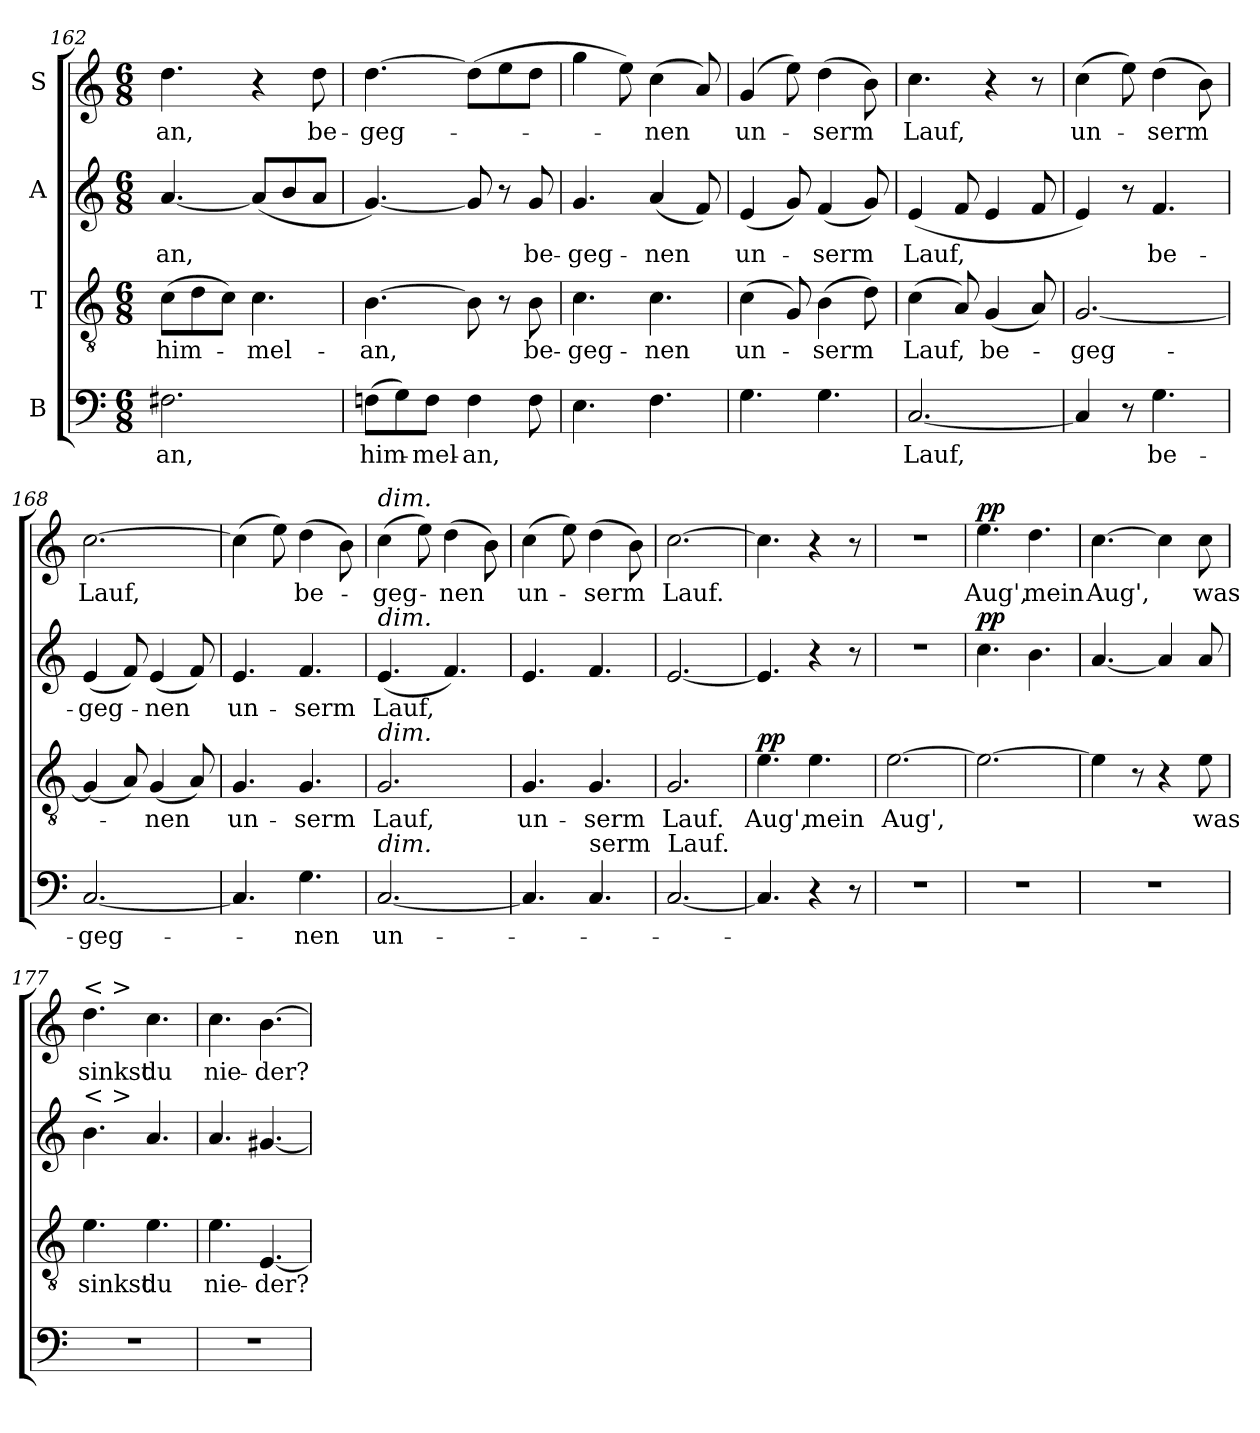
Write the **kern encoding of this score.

**kern	**text	**kern	**text	**dynam	**kern	**text	**dynam	**kern	**text	**dynam
*part4	*part4	*part3	*part3	*part3	*part2	*part2	*part2	*part1	*part1	*part1
*staff4	*staff4	*staff3	*staff3	*staff3	*staff2	*staff2	*staff2	*staff1	*staff1	*staff1
*I"B	*	*I"T	*	*	*I"A	*	*	*I"S	*	*
*clefF4	*	*clefGv2	*	*	*clefG2	*	*	*clefG2	*	*
*k[]	*	*k[]	*	*	*k[]	*	*	*k[]	*	*
*M6/8	*	*M6/8	*	*	*M6/8	*	*	*M6/8	*	*
=162	=162	=162	=162	=162	=162	=162	=162	=162	=162	=162
!	!LO:LY:b	!	!LO:LY:b	!	!	!LO:LY:b	!	!	!LO:LY:b	!
2.F#X\	-an,	(>8c\L	him-	.	[4.a/	-an,	.	4.dd\	-an,	.
.	.	8d\	.	.	.	.	.	.	.	.
.	.	8c\J)	.	.	.	.	.	.	.	.
!	!	!	!LO:LY:b	!	!	!	!	!	!	!
.	.	4.c\	-mel-	.	(<8a/L]	.	.	4r	.	.
.	.	.	.	.	8b/	.	.	.	.	.
!	!	!	!	!	!	!	!	!	!LO:LY:b	!
.	.	.	.	.	8a/J	.	.	8dd\	be-	.
=163	=163	=163	=163	=163	=163	=163	=163	=163	=163	=163
!	!LO:LY:b	!	!LO:LY:b	!	!	!	!	!	!LO:LY:b	!
(>8Fn\L	him-	[4.B\	-an,	.	[4.g/)	.	.	[4.dd\	­geg-	.
8G\)	.	.	.	.	.	.	.	.	.	.
!	!LO:LY:b	!	!	!	!	!	!	!	!	!
8F\J	-mel-	.	.	.	.	.	.	.	.	.
!	!LO:LY:b	!	!	!	!	!	!	!	!	!
4F\	-an,	8B\]	.	.	8g/]	.	.	(>8dd\L]	.	.
.	.	8r	.	.	8r	.	.	8ee\	.	.
!	!	!	!LO:LY:b	!	!	!LO:LY:b	!	!	!	!
8F\	.	8B\	be-	.	8g/	be-	.	8dd\J	.	.
=164	=164	=164	=164	=164	=164	=164	=164	=164	=164	=164
!	!	!	!LO:LY:b	!	!	!LO:LY:b	!	!	!	!
4.E\	.	4.c\	-geg-	.	4.g/	-geg-	.	4gg\	.	.
.	.	.	.	.	.	.	.	8ee\)	.	.
!	!	!	!LO:LY:b	!	!	!LO:LY:b	!	!	!LO:LY:b	!
4.F\	.	4.c\	-nen	.	(<4a/	-nen	.	(>4cc\	-nen	.
.	.	.	.	.	8f/)	.	.	8a/)	.	.
!!LO:LB:g=z
=165	=165	=165	=165	=165	=165	=165	=165	=165	=165	=165
!	!	!	!LO:LY:b	!	!	!LO:LY:b	!	!	!LO:LY:b	!
4.G\	.	(>4c\	un-	.	(>4e/	un-	.	(>4g/	un-	.
.	.	8G/)	.	.	8g/)	.	.	8ee\)	.	.
!	!	!	!LO:LY:b	!	!	!LO:LY:b	!	!	!LO:LY:b	!
4.G\	.	(>4B\	-serm	.	(>4f/	-serm	.	(>4dd\	-serm	.
.	.	8d\)	.	.	8g/)	.	.	8b\)	.	.
=166	=166	=166	=166	=166	=166	=166	=166	=166	=166	=166
!	!LO:LY:b	!	!LO:LY:b	!	!	!LO:LY:b	!	!	!LO:LY:b	!
[2.C/	Lauf,	(>4c\	Lauf,	.	(<4e/	Lauf,	.	4.cc\	Lauf,	.
.	.	8A/)	.	.	8f/	.	.	.	.	.
!	!	!	!LO:LY:b	!	!	!	!	!	!	!
.	.	(<4G/	be-	.	4e/	.	.	4r	.	.
.	.	8A/)	.	.	8f/	.	.	8r	.	.
=167	=167	=167	=167	=167	=167	=167	=167	=167	=167	=167
!	!	!	!LO:LY:b	!	!	!	!	!	!LO:LY:b	!
4C/]	.	[2.G/	-geg-	.	4e/)	.	.	(>4cc\	un-	.
8r	.	.	.	.	8r	.	.	8ee\)	.	.
!	!LO:LY:b	!	!	!	!	!LO:LY:b	!	!	!LO:LY:b	!
4.G\	be-	.	.	.	4.f/	be-	.	(>4dd\	-serm	.
.	.	.	.	.	.	.	.	8b\)	.	.
=168	=168	=168	=168	=168	=168	=168	=168	=168	=168	=168
!	!LO:LY:b	!	!	!	!	!LO:LY:b	!	!	!LO:LY:b	!
[2.C/	-geg-	(<4G/]	.	.	(>4e/	­geg-	.	[2.cc\	Lauf,	.
.	.	8A/)	.	.	8f/)	.	.	.	.	.
!	!	!	!LO:LY:b	!	!	!LO:LY:b	!	!	!	!
.	.	(<4G/	-nen	.	(>4e/	-nen	.	.	.	.
.	.	8A/)	.	.	8f/)	.	.	.	.	.
=169	=169	=169	=169	=169	=169	=169	=169	=169	=169	=169
!	!	!	!LO:LY:b	!	!	!LO:LY:b	!	!	!	!
4.C/]	.	4.G/	un-	.	4.e/	un-	.	(>4cc\]	.	.
.	.	.	.	.	.	.	.	8ee\)	.	.
!	!LO:LY:b	!	!LO:LY:b	!	!	!LO:LY:b	!	!	!LO:LY:b	!
4.G\	-nen	4.G/	-serm	.	4.f/	-serm	.	(>4dd\	be-	.
.	.	.	.	.	.	.	.	8b\)	.	.
=170	=170	=170	=170	=170	=170	=170	=170	=170	=170	=170
!	!	!	!	!	!	!	!	!LO:TX:a:i:t=dim.	!	!
!	!	!	!	!	!LO:TX:a:i:t=dim.	!	!	!	!	!
!	!	!LO:TX:a:i:t=dim.	!	!	!	!	!	!	!	!
!LO:TX:a:i:t=dim.	!	!	!	!	!	!	!	!	!	!
!	!LO:LY:b	!	!LO:LY:b	!	!	!LO:LY:b	!	!	!LO:LY:b	!
[2.C/	un -	2.G/	Lauf,	.	(>4.e/	Lauf,	.	(>4cc\	-geg-	.
.	.	.	.	.	.	.	.	8ee\)	.	.
!	!	!	!	!	!	!	!	!	!LO:LY:b	!
.	.	.	.	.	4.f/)	.	.	(>4dd\	-nen	.
.	.	.	.	.	.	.	.	8b\)	.	.
!!LO:PB:g=z
=171	=171	=171	=171	=171	=171	=171	=171	=171	=171	=171
!	!	!	!LO:LY:b	!	!	!	!	!	!LO:LY:b	!
4.C/]	.	4.G/	un-	.	4.e/	.	.	(>4cc\	un-	.
.	.	.	.	.	.	.	.	8ee\)	.	.
!LO:TX:a:t=serm	!	!	!	!	!	!	!	!	!	!
!	!	!	!LO:LY:b	!	!	!	!	!	!LO:LY:b	!
4.C/	.	4.G/	-serm	.	4.f/	.	.	(>4dd\	-serm	.
.	.	.	.	.	.	.	.	8b\)	.	.
=172	=172	=172	=172	=172	=172	=172	=172	=172	=172	=172
!LO:TX:a:t=Lauf.	!	!	!	!	!	!	!	!	!	!
!	!	!	!LO:LY:b	!	!	!	!	!	!LO:LY:b	!
[2.C/	.	2.G/	Lauf.	.	[2.e/	.	.	[2.cc\	Lauf.	.
=173	=173	=173	=173	=173	=173	=173	=173	=173	=173	=173
!	!	!	!LO:LY:b	!LO:DY:b	!	!	!	!	!	!
4.C/]	.	4.e\	Aug',	pp	4.e/]	.	.	4.cc\]	.	.
!	!	!	!LO:LY:b	!	!	!	!	!	!	!
4r	.	4.e\	mein	.	4r	.	.	4r	.	.
8r	.	.	.	.	8r	.	.	8r	.	.
=174	=174	=174	=174	=174	=174	=174	=174	=174	=174	=174
!	!	!	!LO:LY:b	!	!	!	!	!	!	!
2.r	.	[2.e\	Aug',	.	2.r	.	.	2.r	.	.
=175	=175	=175	=175	=175	=175	=175	=175	=175	=175	=175
!	!	!	!	!	!	!	!LO:DY:b	!	!LO:LY:b	!LO:DY:b
2.r	.	2.e\_	.	.	4.cc\	.	pp	4.ee\	Aug',	pp
!	!	!	!	!	!	!	!	!	!LO:LY:b	!
.	.	.	.	.	4.b\	.	.	4.dd\	mein	.
=176	=176	=176	=176	=176	=176	=176	=176	=176	=176	=176
!	!	!	!	!	!	!	!	!	!LO:LY:b	!
2.r	.	4e\]	.	.	[4.a/	.	.	[4.cc\	Aug',	.
.	.	8r	.	.	.	.	.	.	.	.
.	.	4r	.	.	4a/]	.	.	4cc\]	.	.
!	!	!	!LO:LY:b	!	!	!	!	!	!LO:LY:b	!
.	.	8e\	was	.	8a/	.	.	8cc\	was	.
=177	=177	=177	=177	=177	=177	=177	=177	=177	=177	=177
!	!	!	!	!	!	!	!	!LO:TX:a:i:t=< >	!	!
!	!	!	!	!	!LO:TX:a:i:t=< >	!	!	!	!	!
!	!	!	!LO:LY:b	!	!	!	!	!	!LO:LY:b	!
2.r	.	4.e\	sinkst	.	4.b\	.	.	4.dd\	sinkst	.
!	!	!	!LO:LY:b	!	!	!	!	!	!LO:LY:b	!
.	.	4.e\	du	.	4.a/	.	.	4.cc\	du	.
=178	=178	=178	=178	=178	=178	=178	=178	=178	=178	=178
!	!	!	!LO:LY:b	!	!	!	!	!	!LO:LY:b	!
2.r	.	4.e\	nie-	.	4.a/	.	.	4.cc\	nie-	.
!	!	!	!LO:LY:b	!	!	!	!	!	!LO:LY:b	!
.	.	[4.E/	-der?	.	[4.g#X/	.	.	[4.b\	-der?	.
=	=	=	=	=	=	=	=	=	=	=
*-	*-	*-	*-	*-	*-	*-	*-	*-	*-	*-
